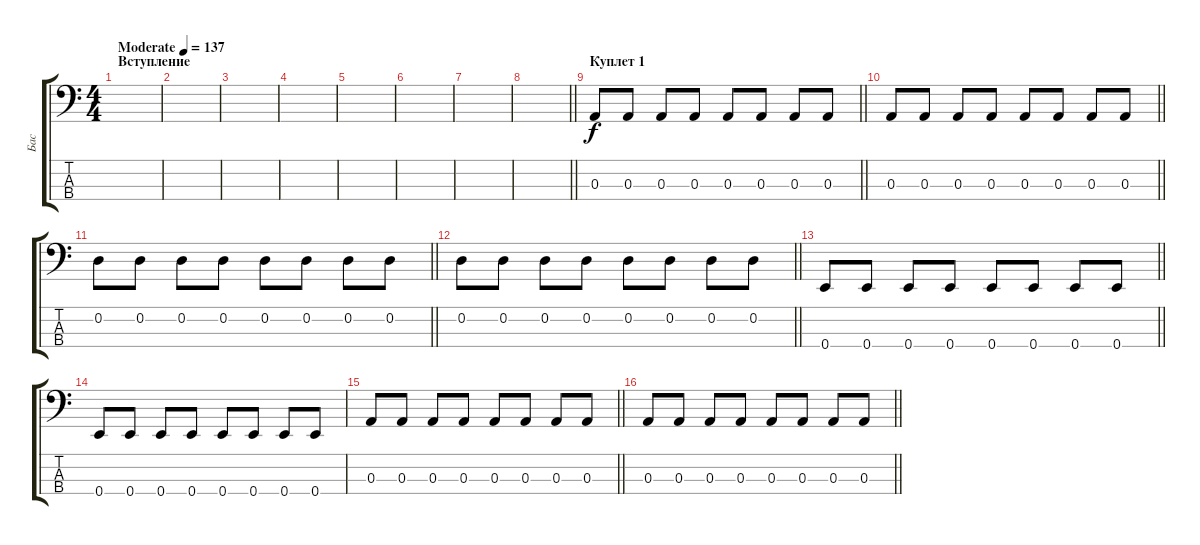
\track ("Бас" "Бас") {instrument electricbassfinger}
\staff {score tabs}
\tuning (G2 D2 A1 E1) {hide}
\ts (4 4)
\section ("" "Вступление")
\tempo (137 "Moderate")
\clef f4
\ks c
|
|
|
|
|
|
|
\barLineRight lightlight
|
\section ("" "Куплет 1")
\barLineRight lightlight
0.3.8 0.3.8 0.3.8 0.3.8 0.3.8 0.3.8 0.3.8 0.3.8 |
\barLineRight lightlight
0.3.8 0.3.8 0.3.8 0.3.8 0.3.8 0.3.8 0.3.8 0.3.8 |
\barLineRight lightlight
0.2.8 0.2.8 0.2.8 0.2.8 0.2.8 0.2.8 0.2.8 0.2.8 |
\barLineRight lightlight
0.2.8 0.2.8 0.2.8 0.2.8 0.2.8 0.2.8 0.2.8 0.2.8 |
\barLineRight lightlight
0.4.8 0.4.8 0.4.8 0.4.8 0.4.8 0.4.8 0.4.8 0.4.8 |
0.4.8 0.4.8 0.4.8 0.4.8 0.4.8 0.4.8 0.4.8 0.4.8 |
\barLineRight lightlight
0.3.8 0.3.8 0.3.8 0.3.8 0.3.8 0.3.8 0.3.8 0.3.8 |
\barLineRight lightlight
0.3.8 0.3.8 0.3.8 0.3.8 0.3.8 0.3.8 0.3.8 0.3.8
